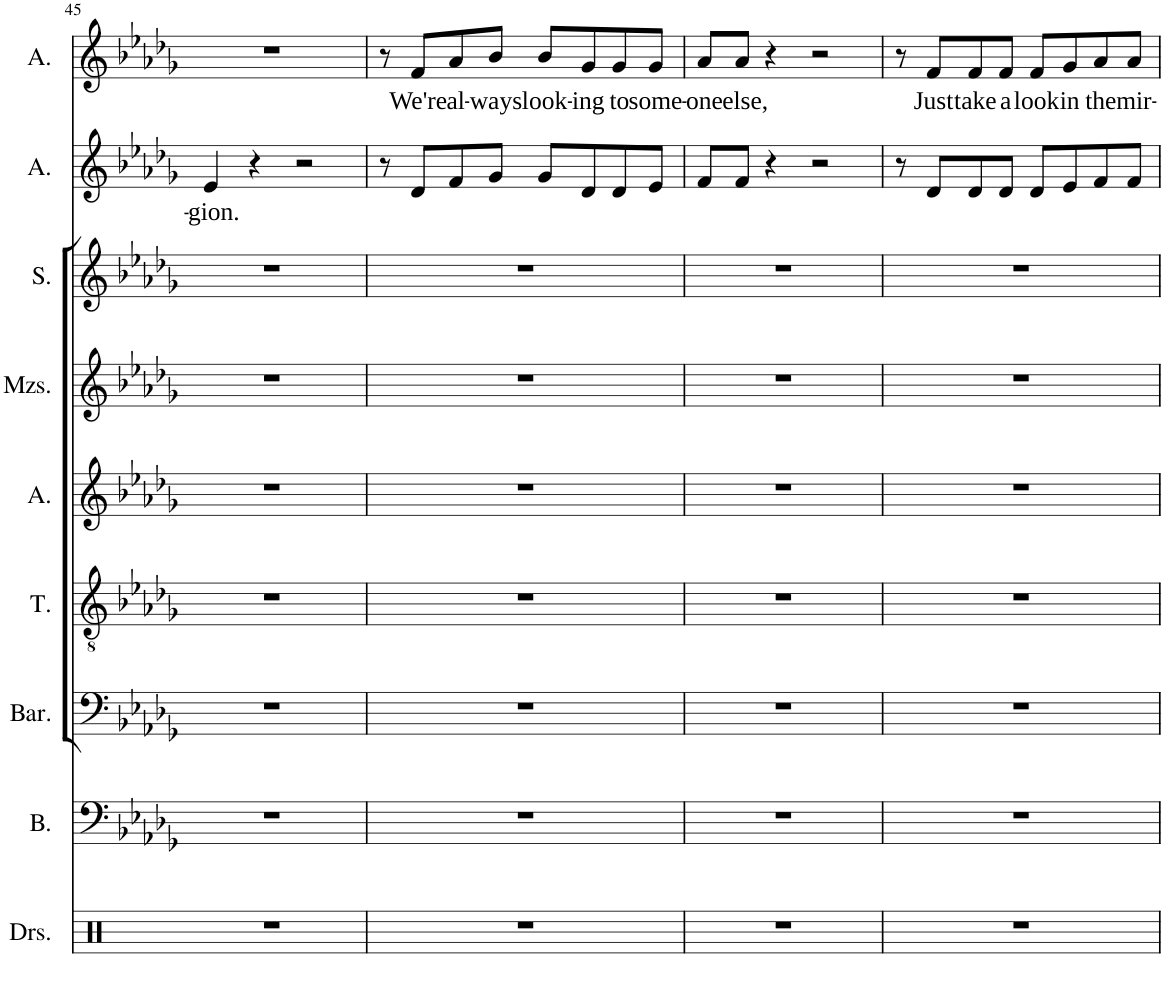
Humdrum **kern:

**kern	**kern	**kern	**kern	**kern	**kern	**kern	**kern	**text	**kern	**text
*part9	*part8	*part7	*part6	*part5	*part4	*part3	*part2	*part2	*part1	*part1
*staff9	*staff8	*staff7	*staff6	*staff5	*staff4	*staff3	*staff2	*staff2	*staff1	*staff1
*I"Drumset	*I"Bass	*I"Baritone	*I"Tenor	*I"Alto	*I"Mezzo-soprano	*I"Soprano	*I"Alto	*	*I"Alto	*
*I'Drs.	*I'B.	*I'Bar.	*I'T.	*I'A.	*I'Mzs.	*I'S.	*I'A.	*	*I'A.	*
!!LO:PB:g=z
*clefX	*clefF4	*clefF4	*clefGv2	*clefG2	*clefG2	*clefG2	*clefG2	*	*clefG2	*
*k[]	*k[b-e-a-d-g-]	*k[b-e-a-d-g-]	*k[b-e-a-d-g-]	*k[b-e-a-d-g-]	*k[b-e-a-d-g-]	*k[b-e-a-d-g-]	*k[b-e-a-d-g-]	*	*k[b-e-a-d-g-]	*
*M4/4	*M4/4	*M4/4	*M4/4	*M4/4	*M4/4	*M4/4	*M4/4	*	*M4/4	*
=45	=45	=45	=45	=45	=45	=45	=45	=45	=45	=45
!	!	!	!	!	!	!	!	!LO:LY:b	!	!
1r	1r	1r	1r	1r	1r	1r	4e-/	-gion.	1r	.
.	.	.	.	.	.	.	4r	.	.	.
.	.	.	.	.	.	.	2r	.	.	.
=46	=46	=46	=46	=46	=46	=46	=46	=46	=46	=46
1r	1r	1r	1r	1r	1r	1r	8r	.	8r	.
!	!	!	!	!	!	!	!	!	!	!LO:LY:b
.	.	.	.	.	.	.	8d-/L	.	8f/L	We're
!	!	!	!	!	!	!	!	!	!	!LO:LY:b
.	.	.	.	.	.	.	8f/	.	8a-/	al-
!	!	!	!	!	!	!	!	!	!	!LO:LY:b
.	.	.	.	.	.	.	8g-/J	.	8b-/J	-ways
!	!	!	!	!	!	!	!	!	!	!LO:LY:b
.	.	.	.	.	.	.	8g-/L	.	8b-/L	look-
!	!	!	!	!	!	!	!	!	!	!LO:LY:b
.	.	.	.	.	.	.	8d-/	.	8g-/	-ing
!	!	!	!	!	!	!	!	!	!	!LO:LY:b
.	.	.	.	.	.	.	8d-/	.	8g-/	to
!	!	!	!	!	!	!	!	!	!	!LO:LY:b
.	.	.	.	.	.	.	8e-/J	.	8g-/J	some-
=47	=47	=47	=47	=47	=47	=47	=47	=47	=47	=47
!	!	!	!	!	!	!	!	!	!	!LO:LY:b
1r	1r	1r	1r	1r	1r	1r	8f/L	.	8a-/L	-one
!	!	!	!	!	!	!	!	!	!	!LO:LY:b
.	.	.	.	.	.	.	8f/J	.	8a-/J	else,
.	.	.	.	.	.	.	4r	.	4r	.
.	.	.	.	.	.	.	2r	.	2r	.
=48	=48	=48	=48	=48	=48	=48	=48	=48	=48	=48
1r	1r	1r	1r	1r	1r	1r	8r	.	8r	.
!	!	!	!	!	!	!	!	!	!	!LO:LY:b
.	.	.	.	.	.	.	8d-/L	.	8f/L	Just
!	!	!	!	!	!	!	!	!	!	!LO:LY:b
.	.	.	.	.	.	.	8d-/	.	8f/	take
!	!	!	!	!	!	!	!	!	!	!LO:LY:b
.	.	.	.	.	.	.	8d-/J	.	8f/J	a
!	!	!	!	!	!	!	!	!	!	!LO:LY:b
.	.	.	.	.	.	.	8d-/L	.	8f/L	look
!	!	!	!	!	!	!	!	!	!	!LO:LY:b
.	.	.	.	.	.	.	8e-/	.	8g-/	in
!	!	!	!	!	!	!	!	!	!	!LO:LY:b
.	.	.	.	.	.	.	8f/	.	8a-/	the
!	!	!	!	!	!	!	!	!	!	!LO:LY:b
.	.	.	.	.	.	.	8f/J	.	8a-/J	mir-
=	=	=	=	=	=	=	=	=	=	=
*-	*-	*-	*-	*-	*-	*-	*-	*-	*-	*-
